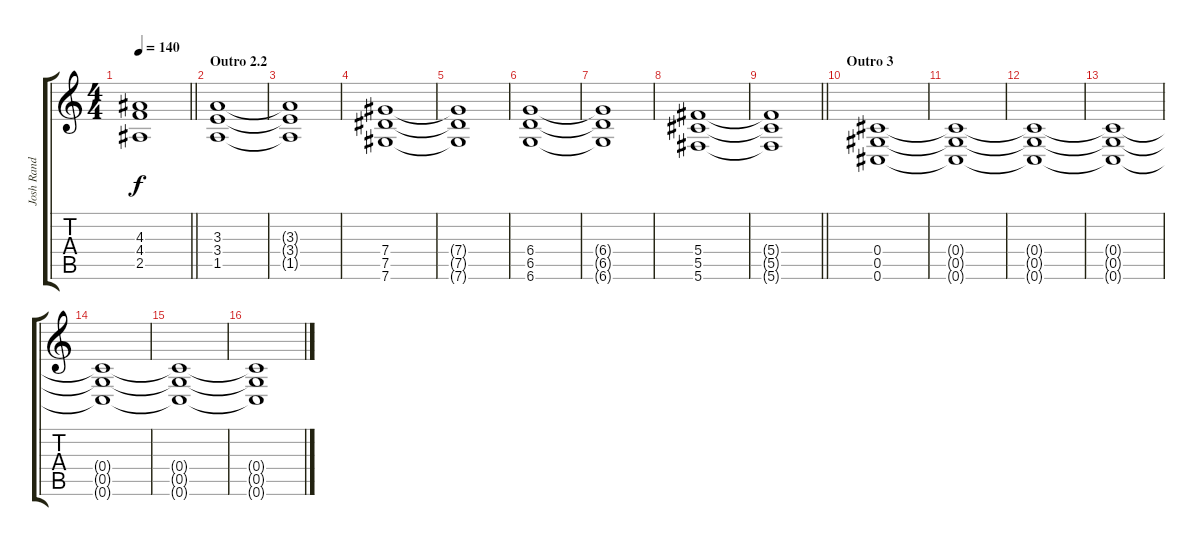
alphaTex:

\track ("Josh Rand" "Josh Rand") {instrument distortionguitar}
\staff {score tabs}
\tuning (Eb4 Bb3 Gb3 Db3 Ab2 Db2) {hide}
\ts (4 4)
\tempo 140
\clef g2
\barLineRight lightlight
\ks c
(4.3{t} 4.4{t} 2.5{t}).1{dy f} |
\section ("" "Outro 2.2")
(3.3 3.4 1.5).1 |
(3.3{t} 3.4{t} 1.5{t}).1 |
(7.4 7.5 7.6).1 |
(7.4{t} 7.5{t} 7.6{t}).1 |
(6.4 6.5 6.6).1 |
(6.4{t} 6.5{t} 6.6{t}).1 |
(5.4 5.5 5.6).1 |
\barLineRight lightlight
(5.4{t} 5.5{t} 5.6{t}).1 |
\section ("" "Outro 3")
(0.4 0.5 0.6).1 |
(0.4{t} 0.5{t} 0.6{t}).1{volume 4} |
(0.4{t} 0.5{t} 0.6{t}).1 |
(0.4{t} 0.5{t} 0.6{t}).1 |
(0.4{t} 0.5{t} 0.6{t}).1 |
(0.4{t} 0.5{t} 0.6{t}).1{volume 0} |
(0.4{t} 0.5{t} 0.6{t}).1
